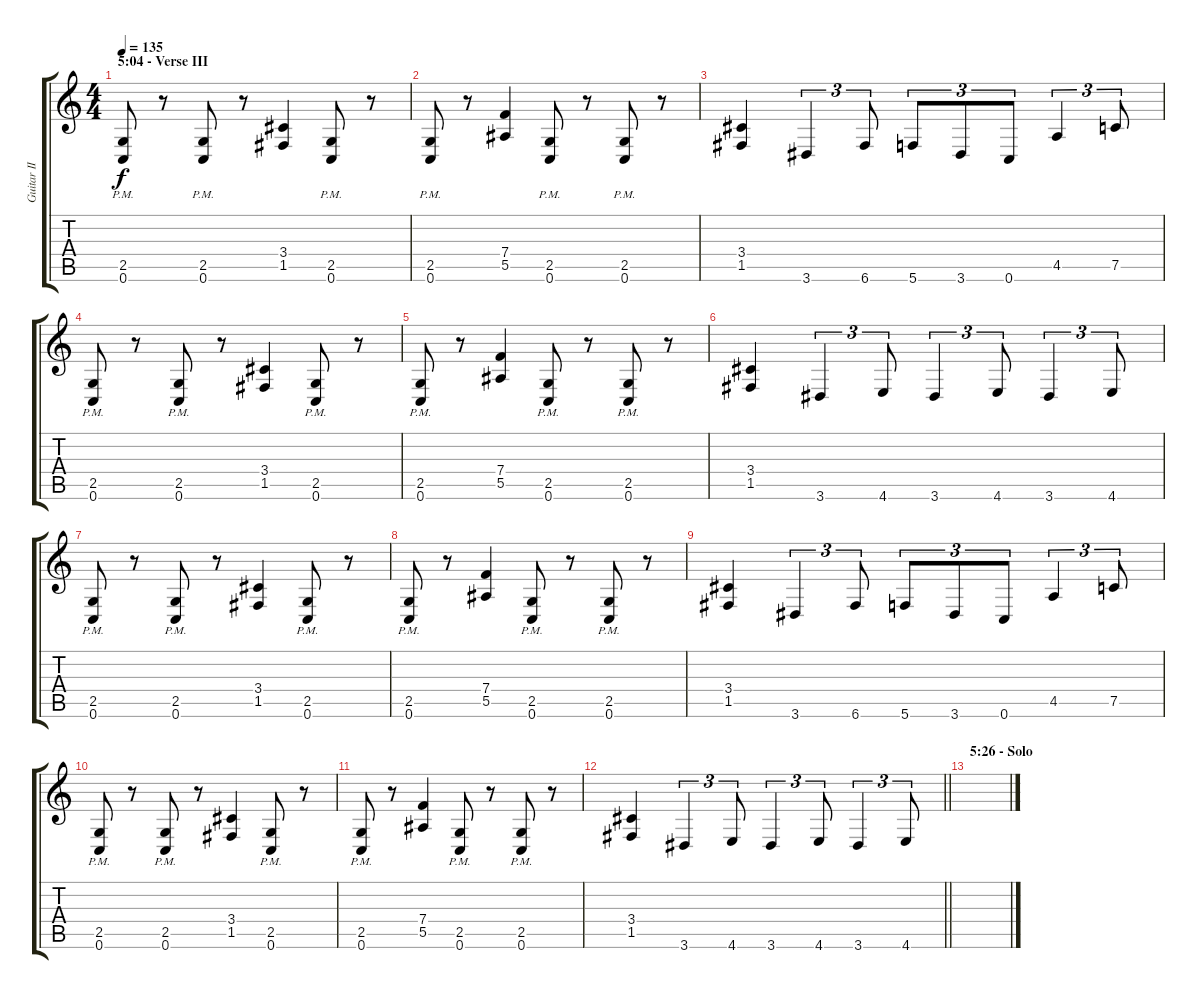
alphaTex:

\track ("Guitar II - Martin Shirenc" "Guitar II ") {instrument distortionguitar}
\staff {score tabs}
\tuning (C4 G3 Eb3 Bb2 F2 C2) {hide}
\ts (4 4)
\section ("" "5:04 - Verse III")
\tempo 135
\clef g2
\ks c
(2.5{pm} 0.6{pm}).8{dy f} r.8 (2.5{pm} 0.6{pm}).8 r.8 (3.4 1.5).4 (2.5{pm} 0.6{pm}).8 r.8 |
(2.5{pm} 0.6{pm}).8 r.8 (7.4 5.5).4 (2.5{pm} 0.6{pm}).8 r.8 (2.5{pm} 0.6{pm}).8 r.8 |
(3.4 1.5).4 3.6.4{tu (3 2)} 6.6.8{tu (3 2)} 5.6.8{tu (3 2)} 3.6.8{tu (3 2)} 0.6.8{tu (3 2)} 4.5.4{tu (3 2)} 7.5.8{tu (3 2)} |
(2.5{pm} 0.6{pm}).8 r.8 (2.5{pm} 0.6{pm}).8 r.8 (3.4 1.5).4 (2.5{pm} 0.6{pm}).8 r.8 |
(2.5{pm} 0.6{pm}).8 r.8 (7.4 5.5).4 (2.5{pm} 0.6{pm}).8 r.8 (2.5{pm} 0.6{pm}).8 r.8 |
(3.4 1.5).4 3.6.4{tu (3 2)} 4.6.8{tu (3 2)} 3.6.4{tu (3 2)} 4.6.8{tu (3 2)} 3.6.4{tu (3 2)} 4.6.8{tu (3 2)} |
(2.5{pm} 0.6{pm}).8 r.8 (2.5{pm} 0.6{pm}).8 r.8 (3.4 1.5).4 (2.5{pm} 0.6{pm}).8 r.8 |
(2.5{pm} 0.6{pm}).8 r.8 (7.4 5.5).4 (2.5{pm} 0.6{pm}).8 r.8 (2.5{pm} 0.6{pm}).8 r.8 |
(3.4 1.5).4 3.6.4{tu (3 2)} 6.6.8{tu (3 2)} 5.6.8{tu (3 2)} 3.6.8{tu (3 2)} 0.6.8{tu (3 2)} 4.5.4{tu (3 2)} 7.5.8{tu (3 2)} |
(2.5{pm} 0.6{pm}).8 r.8 (2.5{pm} 0.6{pm}).8 r.8 (3.4 1.5).4 (2.5{pm} 0.6{pm}).8 r.8 |
(2.5{pm} 0.6{pm}).8 r.8 (7.4 5.5).4 (2.5{pm} 0.6{pm}).8 r.8 (2.5{pm} 0.6{pm}).8 r.8 |
\barLineRight lightlight
(3.4 1.5).4 3.6.4{tu (3 2)} 4.6.8{tu (3 2)} 3.6.4{tu (3 2)} 4.6.8{tu (3 2)} 3.6.4{tu (3 2)} 4.6.8{tu (3 2)} |
\section ("" "5:26 - Solo")
